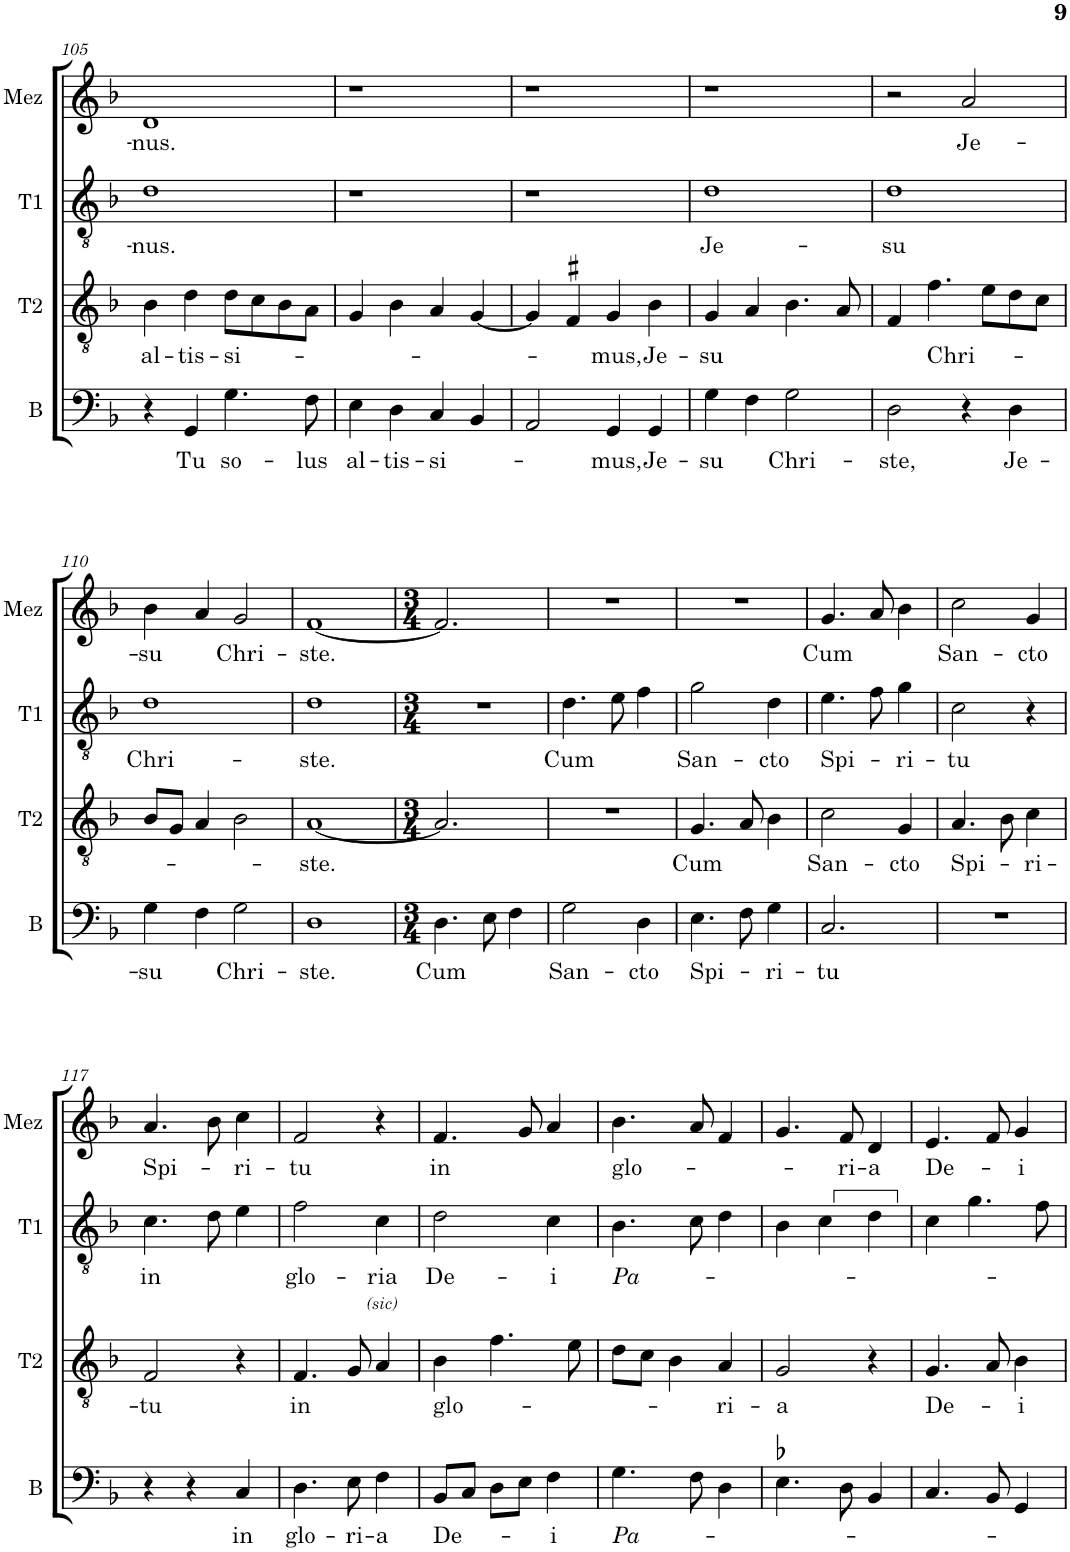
**kern	**text	**kern	**text	**kern	**text	**text	**kern	**text
*part4	*part4	*part3	*part3	*part2	*part2	*part2	*part1	*part1
*staff4	*staff4	*staff3	*staff3	*staff2	*staff2	*staff2	*staff1	*staff1
*I"B	*	*I"T2	*	*I"T1	*	*	*I"Mez	*
*I'B	*	*I'T2	*	*I'T1	*	*	*I'Mez	*
!!LO:PB:g=z
*clefF4	*	*clefGv2	*	*clefGv2	*	*	*clefG2	*
*	*	*	*	*Trd4c7	*	*	*	*
*k[b-]	*	*k[b-]	*	*k[b-]	*	*	*k[b-]	*
*M2/2	*	*M2/2	*	*M2/2	*	*	*M2/2	*
*met(c|)	*	*met(c|)	*	*met(c|)	*	*	*met(c|)	*
=105	=105	=105	=105	=105	=105	=105	=105	=105
!	!	!	!LO:LY:b	!	!LO:LY:b	!	!	!LO:LY:b
4r	.	4B-\	al-	1d	-nus.	.	1d	-nus.
!	!LO:LY:b	!	!LO:LY:b	!	!	!	!	!
4GG/	Tu	4d\	-tis-	.	.	.	.	.
!	!LO:LY:b	!	!LO:LY:b	!	!	!	!	!
4.G\	so-	8d\L	-si-	.	.	.	.	.
.	.	8c\	.	.	.	.	.	.
.	.	8B-\	.	.	.	.	.	.
!	!LO:LY:b	!	!	!	!	!	!	!
8F\	-lus	8A\J	.	.	.	.	.	.
=106	=106	=106	=106	=106	=106	=106	=106	=106
!	!LO:LY:b	!	!	!	!	!	!	!
4E\	al-	4G/	.	1r	.	.	1r	.
!	!LO:LY:b	!	!	!	!	!	!	!
4D\	-tis-	4B-\	.	.	.	.	.	.
!	!LO:LY:b	!	!	!	!	!	!	!
4C/	-si-	4A/	.	.	.	.	.	.
4BB-/	.	[4G/	.	.	.	.	.	.
=107	=107	=107	=107	=107	=107	=107	=107	=107
2AA/	.	4G/]	.	1r	.	.	1r	.
.	.	4F#X/	.	.	.	.	.	.
!	!LO:LY:b	!	!LO:LY:b	!	!	!	!	!
4GG/	-mus,	4G/	-mus,	.	.	.	.	.
!	!LO:LY:b	!	!LO:LY:b	!	!	!	!	!
4GG/	Je-	4B-\	Je-	.	.	.	.	.
=108	=108	=108	=108	=108	=108	=108	=108	=108
!	!LO:LY:b	!	!LO:LY:b	!	!LO:LY:b	!	!	!
4G\	-su	4G/	su	1d	Je-	.	1r	.
4F\	.	4A/	.	.	.	.	.	.
!	!LO:LY:b	!	!	!	!	!	!	!
2G\	Chri-	4.B-\	.	.	.	.	.	.
.	.	8A/	.	.	.	.	.	.
=109	=109	=109	=109	=109	=109	=109	=109	=109
!	!LO:LY:b	!	!	!	!LO:LY:b	!	!	!
2D\	-ste,	4F/	.	1d	-su	.	2r	.
!	!	!	!LO:LY:b	!	!	!	!	!
.	.	4.f\	Chri-	.	.	.	.	.
!	!	!	!	!	!	!	!	!LO:LY:b
4r	.	.	.	.	.	.	2a/	Je-
.	.	8e\L	.	.	.	.	.	.
!	!LO:LY:b	!	!	!	!	!	!	!
4D\	Je-	8d\	.	.	.	.	.	.
.	.	8c\J	.	.	.	.	.	.
!!LO:LB:g=z
=110	=110	=110	=110	=110	=110	=110	=110	=110
!	!LO:LY:b	!	!	!	!LO:LY:b	!	!	!LO:LY:b
4G\	-su	8B-/L	.	1d	Chri-	.	4b-\	-su
.	.	8G/J	.	.	.	.	.	.
4F\	.	4A/	.	.	.	.	4a/	.
!	!LO:LY:b	!	!	!	!	!	!	!LO:LY:b
2G\	Chri-	2B-\	.	.	.	.	2g/	Chri-
=111	=111	=111	=111	=111	=111	=111	=111	=111
!	!LO:LY:b	!	!LO:LY:b	!	!LO:LY:b	!	!	!LO:LY:b
1D	-ste.	[1A	-ste.	1d	-ste.	.	[1f	-ste.
=112	=112	=112	=112	=112	=112	=112	=112	=112
*M3/4	*	*M3/4	*	*M3/4	*	*	*M3/4	*
!	!LO:LY:b	!	!	!	!	!	!	!
4.D\	Cum	2.A/]	.	2.r	.	.	2.f/]	.
8E\	.	.	.	.	.	.	.	.
4F\	.	.	.	.	.	.	.	.
=113	=113	=113	=113	=113	=113	=113	=113	=113
!	!LO:LY:b	!	!	!	!LO:LY:b	!	!	!
2G\	San-	2.r	.	4.d\	Cum	.	2.r	.
.	.	.	.	8e\	.	.	.	.
!	!LO:LY:b	!	!	!	!	!	!	!
4D\	-cto	.	.	4f\	.	.	.	.
=114	=114	=114	=114	=114	=114	=114	=114	=114
!	!LO:LY:b	!	!LO:LY:b	!	!LO:LY:b	!	!	!
4.E\	Spi-	4.G/	Cum	2g\	San-	.	2.r	.
8F\	.	8A/	.	.	.	.	.	.
!	!LO:LY:b	!	!	!	!LO:LY:b	!	!	!
4G\	-ri-	4B-\	.	4d\	-cto	.	.	.
=115	=115	=115	=115	=115	=115	=115	=115	=115
!	!LO:LY:b	!	!LO:LY:b	!	!LO:LY:b	!	!	!LO:LY:b
2.C/	-tu	2c\	San-	4.e\	Spi-	.	4.g/	Cum
.	.	.	.	8f\	.	.	8a/	.
!	!	!	!LO:LY:b	!	!LO:LY:b	!	!	!
.	.	4G/	-cto	4g\	-ri-	.	4b-\	.
=116	=116	=116	=116	=116	=116	=116	=116	=116
!	!	!	!LO:LY:b	!	!LO:LY:b	!	!	!LO:LY:b
2.r	.	4.A/	Spi-	2c\	-tu	.	2cc\	San-
.	.	8B-\	.	.	.	.	.	.
!	!	!	!LO:LY:b	!	!	!	!	!LO:LY:b
.	.	4c\	-ri-	4r	.	.	4g/	-cto
!!LO:LB:g=z
=117	=117	=117	=117	=117	=117	=117	=117	=117
!	!	!	!LO:LY:b	!	!LO:LY:b	!	!	!LO:LY:b
4r	.	2F/	-tu	4.c\	in	.	4.a/	Spi-
4r	.	.	.	.	.	.	.	.
.	.	.	.	8d\	.	.	8b-\	.
!	!LO:LY:b	!	!	!	!	!	!	!LO:LY:b
4C/	in	4r	.	4e\	.	.	4cc\	-ri-
=118	=118	=118	=118	=118	=118	=118	=118	=118
!	!LO:LY:b	!	!LO:LY:b	!	!LO:LY:b	!	!	!LO:LY:b
4.D\	glo-	4.F/	in	2f\	glo-	.	2f/	-tu
!	!LO:LY:b	!	!	!	!	!	!	!
8E\	-ri-	8G/	.	.	.	.	.	.
!	!LO:LY:b	!	!	!	!LO:LY:b	!LO:LY:b	!	!
4F\	-a	4A/	.	4c\	-ria	(sic)	4r	.
=119	=119	=119	=119	=119	=119	=119	=119	=119
!	!LO:LY:b	!	!LO:LY:b	!	!LO:LY:b	!	!	!LO:LY:b
8BB-/L	De-	4B-\	glo-	2d\	De-	.	4.f/	in
8C/J	.	.	.	.	.	.	.	.
8D\L	.	4.f\	.	.	.	.	.	.
8E\J	.	.	.	.	.	.	8g/	.
!	!LO:LY:b	!	!	!	!LO:LY:b	!	!	!
4F\	-i	.	.	4c\	-i	.	4a/	.
.	.	8e\	.	.	.	.	.	.
=120	=120	=120	=120	=120	=120	=120	=120	=120
!	!LO:LY:b	!	!	!	!LO:LY:b	!	!	!LO:LY:b
4.G\	Pa-	8d\L	.	4.B-\	Pa-	.	4.b-\	glo-
.	.	8c\J	.	.	.	.	.	.
.	.	4B-\	.	.	.	.	.	.
8F\	.	.	.	8c\	.	.	8a/	.
!	!	!	!LO:LY:b	!	!	!	!	!
4D\	.	4A/	-ri-	4d\	.	.	4f/	.
=121	=121	=121	=121	=121	=121	=121	=121	=121
!	!	!	!LO:LY:b	!	!	!	!	!
4.E-X\	.	2G/	-a	4B-\	.	.	4.g/	.
.	.	.	.	4c\	.	.	.	.
!	!	!	!	!	!	!	!	!LO:LY:b
8D\	.	.	.	.	.	.	8f/	-ri-
!	!	!	!	!	!	!	!	!LO:LY:b
4BB-/	.	4r	.	4d\	.	.	4d/	-a
=122	=122	=122	=122	=122	=122	=122	=122	=122
!	!	!	!LO:LY:b	!	!	!	!	!LO:LY:b
4.C/	.	4.G/	De-	4c\	.	.	4.e/	De-
.	.	.	.	4.g\	.	.	.	.
8BB-/	.	8A/	.	.	.	.	8f/	.
!	!	!	!LO:LY:b	!	!	!	!	!LO:LY:b
4GG/	.	4B-\	i	.	.	.	4g/	-i
.	.	.	.	8f\	.	.	.	.
=	=	=	=	=	=	=	=	=
*-	*-	*-	*-	*-	*-	*-	*-	*-
